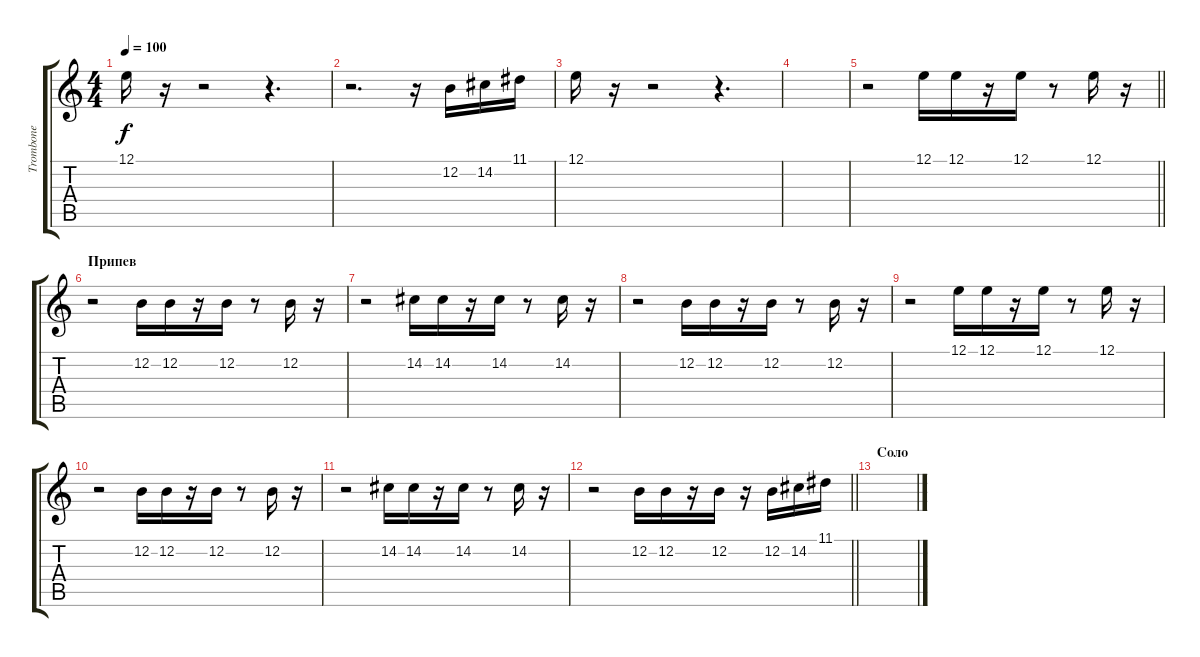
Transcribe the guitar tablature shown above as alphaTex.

\track ("Trombone" "Trombone") {instrument trombone}
\staff {score tabs}
\tuning (E4 B3 G3 D3 A2 E2) {hide}
\ts (4 4)
\tempo 100
\clef g2
\ks c
12.1.16{dy f} r.16 r.2 r.4{d} |
r.2{d} r.16 12.2.16 14.2.16 11.1.16 |
12.1.16 r.16 r.2 r.4{d} |
|
\barLineRight lightlight
r.2 12.1.16 12.1.16 r.16 12.1.16 r.8 12.1.16 r.16 |
\section ("" "Припев")
r.2 12.2.16 12.2.16 r.16 12.2.16 r.8 12.2.16 r.16 |
r.2 14.2.16 14.2.16 r.16 14.2.16 r.8 14.2.16 r.16 |
r.2 12.2.16 12.2.16 r.16 12.2.16 r.8 12.2.16 r.16 |
r.2 12.1.16 12.1.16 r.16 12.1.16 r.8 12.1.16 r.16 |
r.2 12.2.16 12.2.16 r.16 12.2.16 r.8 12.2.16 r.16 |
r.2 14.2.16 14.2.16 r.16 14.2.16 r.8 14.2.16 r.16 |
\barLineRight lightlight
r.2 12.2.16 12.2.16 r.16 12.2.16 r.16 12.2.16 14.2.16 11.1.16 |
\section ("" "Соло")
